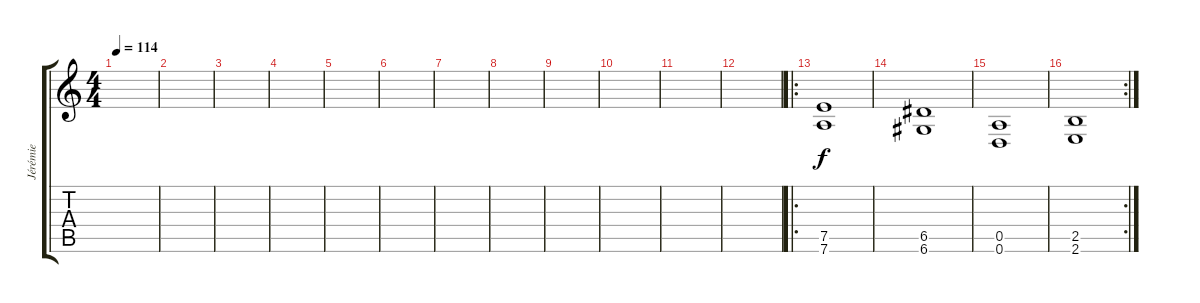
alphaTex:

\track ("Jérémie" "Jérémie") {instrument distortionguitar}
\staff {score tabs}
\tuning (E4 B3 G3 D3 A2 D2) {hide}
\ts (4 4)
\tempo 114
\clef g2
\ks c
|
|
|
|
|
|
|
|
|
|
|
|
\ro
(7.5 7.6).1 |
(6.5 6.6).1 |
(0.5 0.6).1 |
\rc 2
(2.5 2.6).1
